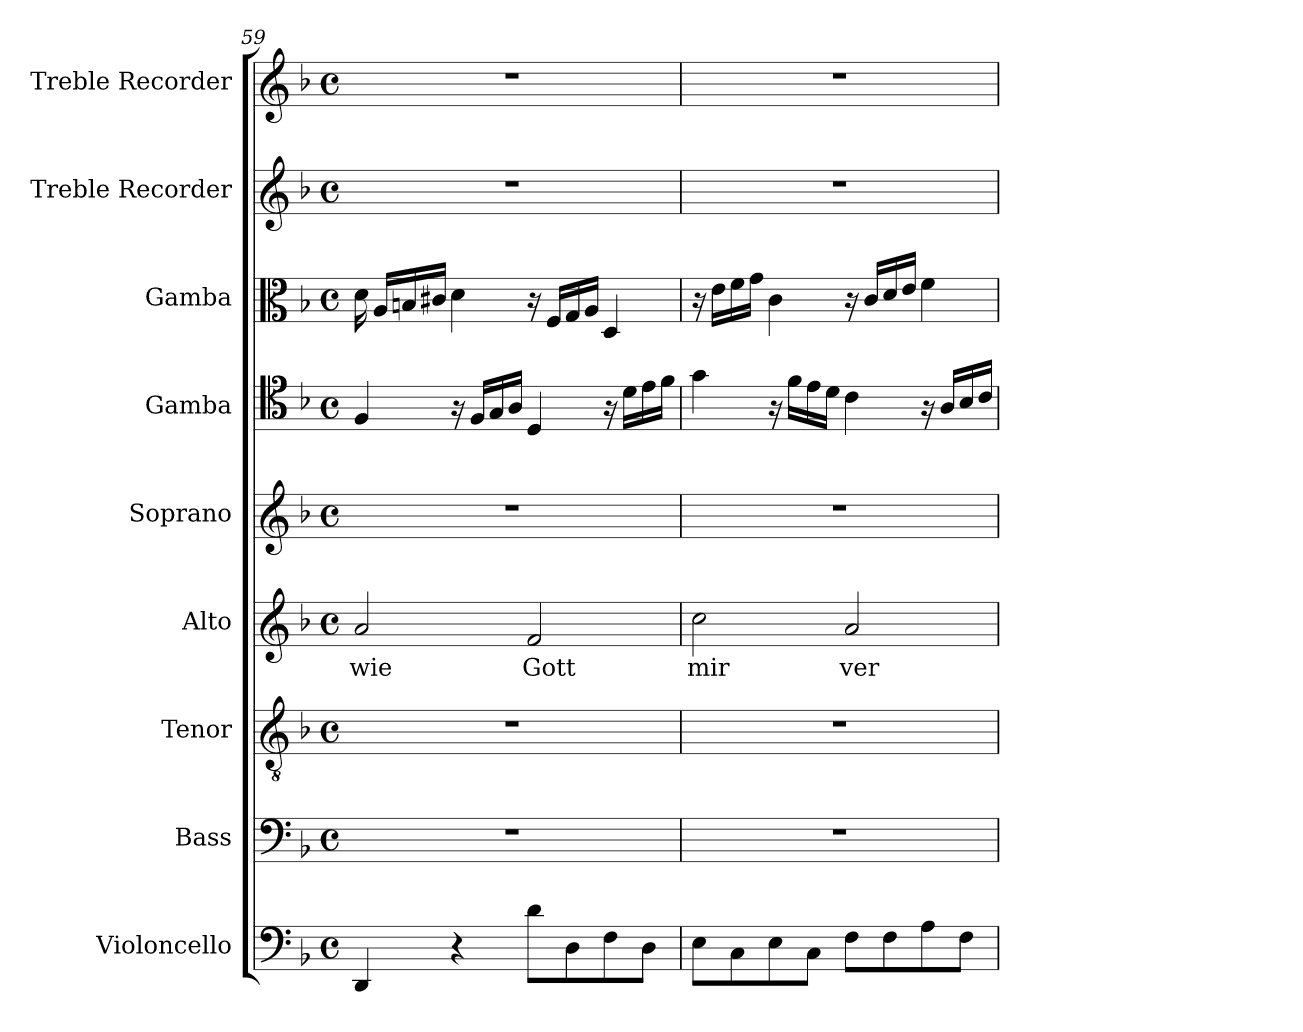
**kern	**kern	**kern	**kern	**text	**kern	**kern	**kern	**kern	**kern
*part9	*part8	*part7	*part6	*part6	*part5	*part4	*part3	*part2	*part1
*staff9	*staff8	*staff7	*staff6	*staff6	*staff5	*staff4	*staff3	*staff2	*staff1
*I"Violoncello	*I"Bass	*I"Tenor	*I"Alto	*	*I"Soprano	*I"Gamba	*I"Gamba	*I"Treble Recorder	*I"Treble Recorder
*	*	*I'T.	*	*	*I'S.	*	*	*I'Tr. Rec.	*I'Tr. Rec.
*clefF4	*clefF4	*clefGv2	*clefG2	*	*clefG2	*clefC4	*clefC3	*clefG2	*clefG2
*	*	*ITrd7c12	*	*	*	*	*	*	*
*k[b-]	*k[b-]	*k[b-]	*k[b-]	*	*k[b-]	*k[b-]	*k[b-]	*k[b-]	*k[b-]
*F:	*F:	*F:	*F:	*	*F:	*F:	*F:	*F:	*F:
*M4/4	*M4/4	*M4/4	*M4/4	*	*M4/4	*M4/4	*M4/4	*M4/4	*M4/4
*met(c)	*met(c)	*met(c)	*met(c)	*	*met(c)	*met(c)	*met(c)	*met(c)	*met(c)
=59	=59	=59	=59	=59	=59	=59	=59	=59	=59
!	!	!	!	!LO:LY:b:color=#000000	!	!	!	!	!
4DDi/	1r	1r	2ai/	wie	1r	4Fi/	16di\	1r	1r
.	.	.	.	.	.	.	16Ai/LL	.	.
.	.	.	.	.	.	.	16Bni/	.	.
.	.	.	.	.	.	.	16c#Xi/JJ	.	.
4r	.	.	.	.	.	16r	4di\	.	.
.	.	.	.	.	.	16Fi/LL	.	.	.
.	.	.	.	.	.	16Gi/	.	.	.
.	.	.	.	.	.	16Ai/JJ	.	.	.
!	!	!	!	!LO:LY:b:color=#000000	!	!	!	!	!
8di\L	.	.	2fi/	Gott	.	4Di/	16r	.	.
.	.	.	.	.	.	.	16Fi/LL	.	.
8Di\	.	.	.	.	.	.	16Gi/	.	.
.	.	.	.	.	.	.	16Ai/JJ	.	.
8Fi\	.	.	.	.	.	16r	4Di/	.	.
.	.	.	.	.	.	16di\LL	.	.	.
8Di\J	.	.	.	.	.	16ei\	.	.	.
.	.	.	.	.	.	16fi\JJ	.	.	.
!!LO:PB:g=z
=60	=60	=60	=60	=60	=60	=60	=60	=60	=60
!	!	!	!	!LO:LY:b:color=#000000	!	!	!	!	!
8Ei\L	1r	1r	2cci\	mir	1r	4gi\	16r	1r	1r
.	.	.	.	.	.	.	16ei\LL	.	.
8Ci\	.	.	.	.	.	.	16fi\	.	.
.	.	.	.	.	.	.	16gi\JJ	.	.
8Ei\	.	.	.	.	.	16r	4ci\	.	.
.	.	.	.	.	.	16fi\LL	.	.	.
8Ci\J	.	.	.	.	.	16ei\	.	.	.
.	.	.	.	.	.	16di\JJ	.	.	.
!	!	!	!	!LO:LY:b:color=#000000	!	!	!	!	!
8Fi\L	.	.	2ai/	ver-	.	4ci\	16r	.	.
.	.	.	.	.	.	.	16ci/LL	.	.
8Fi\	.	.	.	.	.	.	16di/	.	.
.	.	.	.	.	.	.	16ei/JJ	.	.
8Ai\	.	.	.	.	.	16r	4fi\	.	.
.	.	.	.	.	.	16Ai/LL	.	.	.
8Fi\J	.	.	.	.	.	16B-i/	.	.	.
.	.	.	.	.	.	16ci/JJ	.	.	.
=	=	=	=	=	=	=	=	=	=
*-	*-	*-	*-	*-	*-	*-	*-	*-	*-
